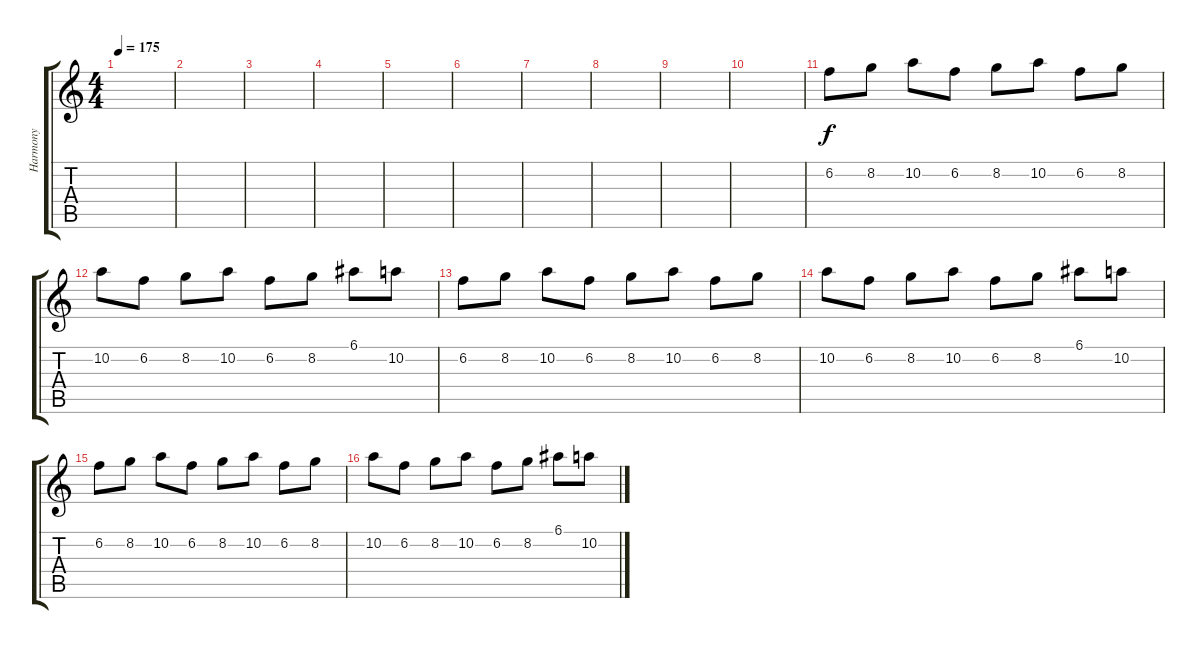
\track ("Harmony" "Harmony") {instrument distortionguitar}
\staff {score tabs}
\tuning (E4 B3 G3 D3 A2 D2) {hide}
\ts (4 4)
\tempo 175
\clef g2
\ks c
|
|
|
|
|
|
|
|
|
|
6.2.8 8.2.8 10.2.8 6.2.8 8.2.8 10.2.8 6.2.8 8.2.8 |
10.2.8 6.2.8 8.2.8 10.2.8 6.2.8 8.2.8 6.1.8 10.2.8 |
6.2.8 8.2.8 10.2.8 6.2.8 8.2.8 10.2.8 6.2.8 8.2.8 |
10.2.8 6.2.8 8.2.8 10.2.8 6.2.8 8.2.8 6.1.8 10.2.8 |
6.2.8 8.2.8 10.2.8 6.2.8 8.2.8 10.2.8 6.2.8 8.2.8 |
10.2.8 6.2.8 8.2.8 10.2.8 6.2.8 8.2.8 6.1.8 10.2.8
